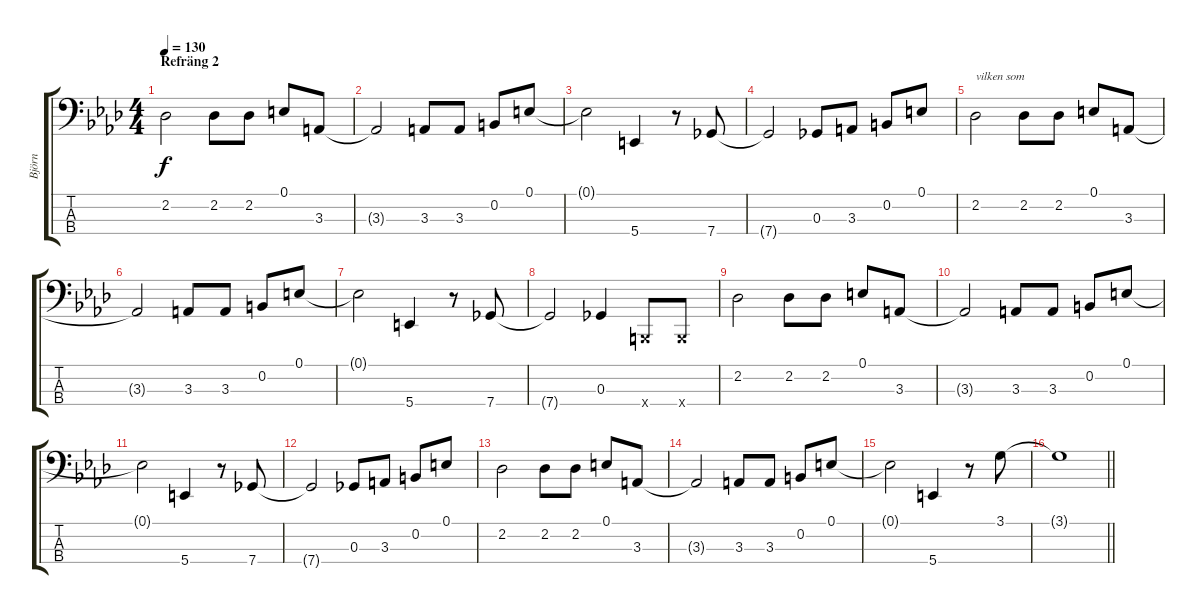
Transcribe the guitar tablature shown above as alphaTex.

\track ("Björn" "Björn") {instrument electricbasspick}
\staff {score tabs}
\tuning (E2 B1 Gb1 B0) {hide}
\ts (4 4)
\section ("" "Refräng 2")
\tempo 130
\clef f4
\ks ab
2.2.2{dy f} 2.2.8 2.2.8 0.1.8 3.3.8 |
3.3{t}.2 3.3.8 3.3.8 0.2.8 0.1.8 |
0.1{t}.2 5.4.4 r.8 7.4.8 |
7.4{t}.2 0.3.8 3.3.8 0.2.8 0.1.8 |
2.2.2{txt "vilken som"} 2.2.8 2.2.8 0.1.8 3.3.8 |
3.3{t}.2 3.3.8 3.3.8 0.2.8 0.1.8 |
0.1{t}.2 5.4.4 r.8 7.4.8 |
7.4{t}.2 0.3.4 0.4{x}.8 0.4{x}.8 |
2.2.2 2.2.8 2.2.8 0.1.8 3.3.8 |
3.3{t}.2 3.3.8 3.3.8 0.2.8 0.1.8 |
0.1{t}.2 5.4.4 r.8 7.4.8 |
7.4{t}.2 0.3.8 3.3.8 0.2.8 0.1.8 |
2.2.2 2.2.8 2.2.8 0.1.8 3.3.8 |
3.3{t}.2 3.3.8 3.3.8 0.2.8 0.1.8 |
0.1{t}.2 5.4.4 r.8 3.1.8 |
\barLineRight lightlight
3.1{t}.1
